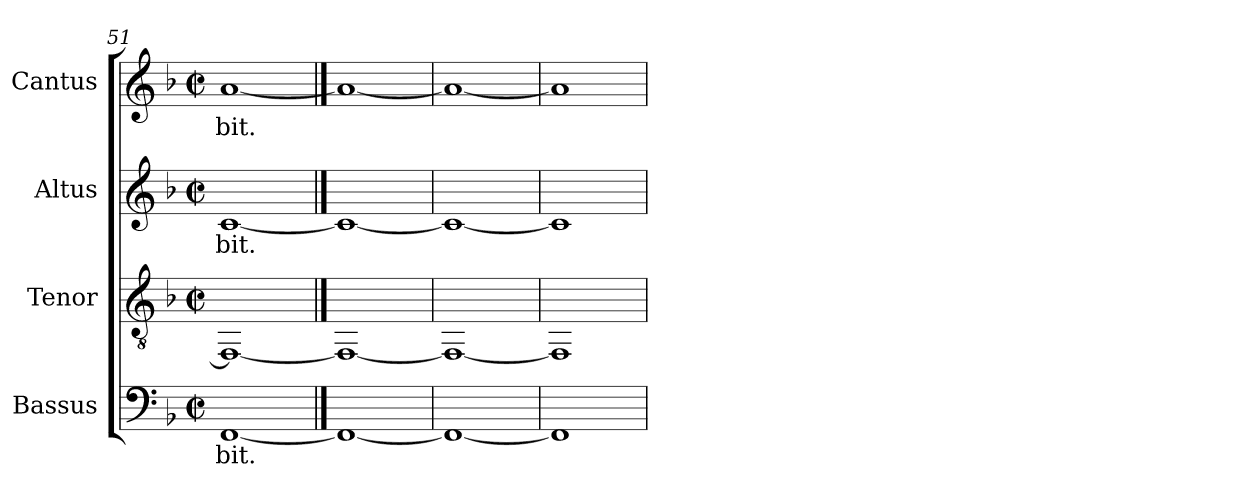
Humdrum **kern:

**kern	**text	**kern	**kern	**text	**kern	**text
*part4	*part4	*part3	*part2	*part2	*part1	*part1
*staff4	*staff4	*staff3	*staff2	*staff2	*staff1	*staff1
*I"Bassus	*	*I"Tenor	*I"Altus	*	*I"Cantus	*
*clefF4	*	*clefGv2	*clefG2	*	*clefG2	*
*k[b-]	*	*k[b-]	*k[b-]	*	*k[b-]	*
*F:	*	*F:	*F:	*	*F:	*
*M2/2	*	*M2/2	*M2/2	*	*M2/2	*
*met(c|)	*	*met(c|)	*met(c|)	*	*met(c|)	*
=51	=51	=51	=51	=51	=51	=51
!	!LO:LY:b:color=#000000	!	!	!	!	!
!	!	!	!	!LO:LY:b:color=#000000	!	!
!	!	!	!	!	!	!LO:LY:b:color=#000000
[1FFi	-bit.	1FFi_<	[1ci	-bit.	[1ai	-bit.
==52	==52	==52	==52	==52	==52	==52
1FFi_	.	1FFi_	1ci_	.	1ai_	.
=53	=53	=53	=53	=53	=53	=53
1FFi_	.	1FFi_	1ci_	.	1ai_	.
=54	=54	=54	=54	=54	=54	=54
1FFi]	.	1FFi]	1ci]	.	1ai]	.
=	=	=	=	=	=	=
*-	*-	*-	*-	*-	*-	*-
